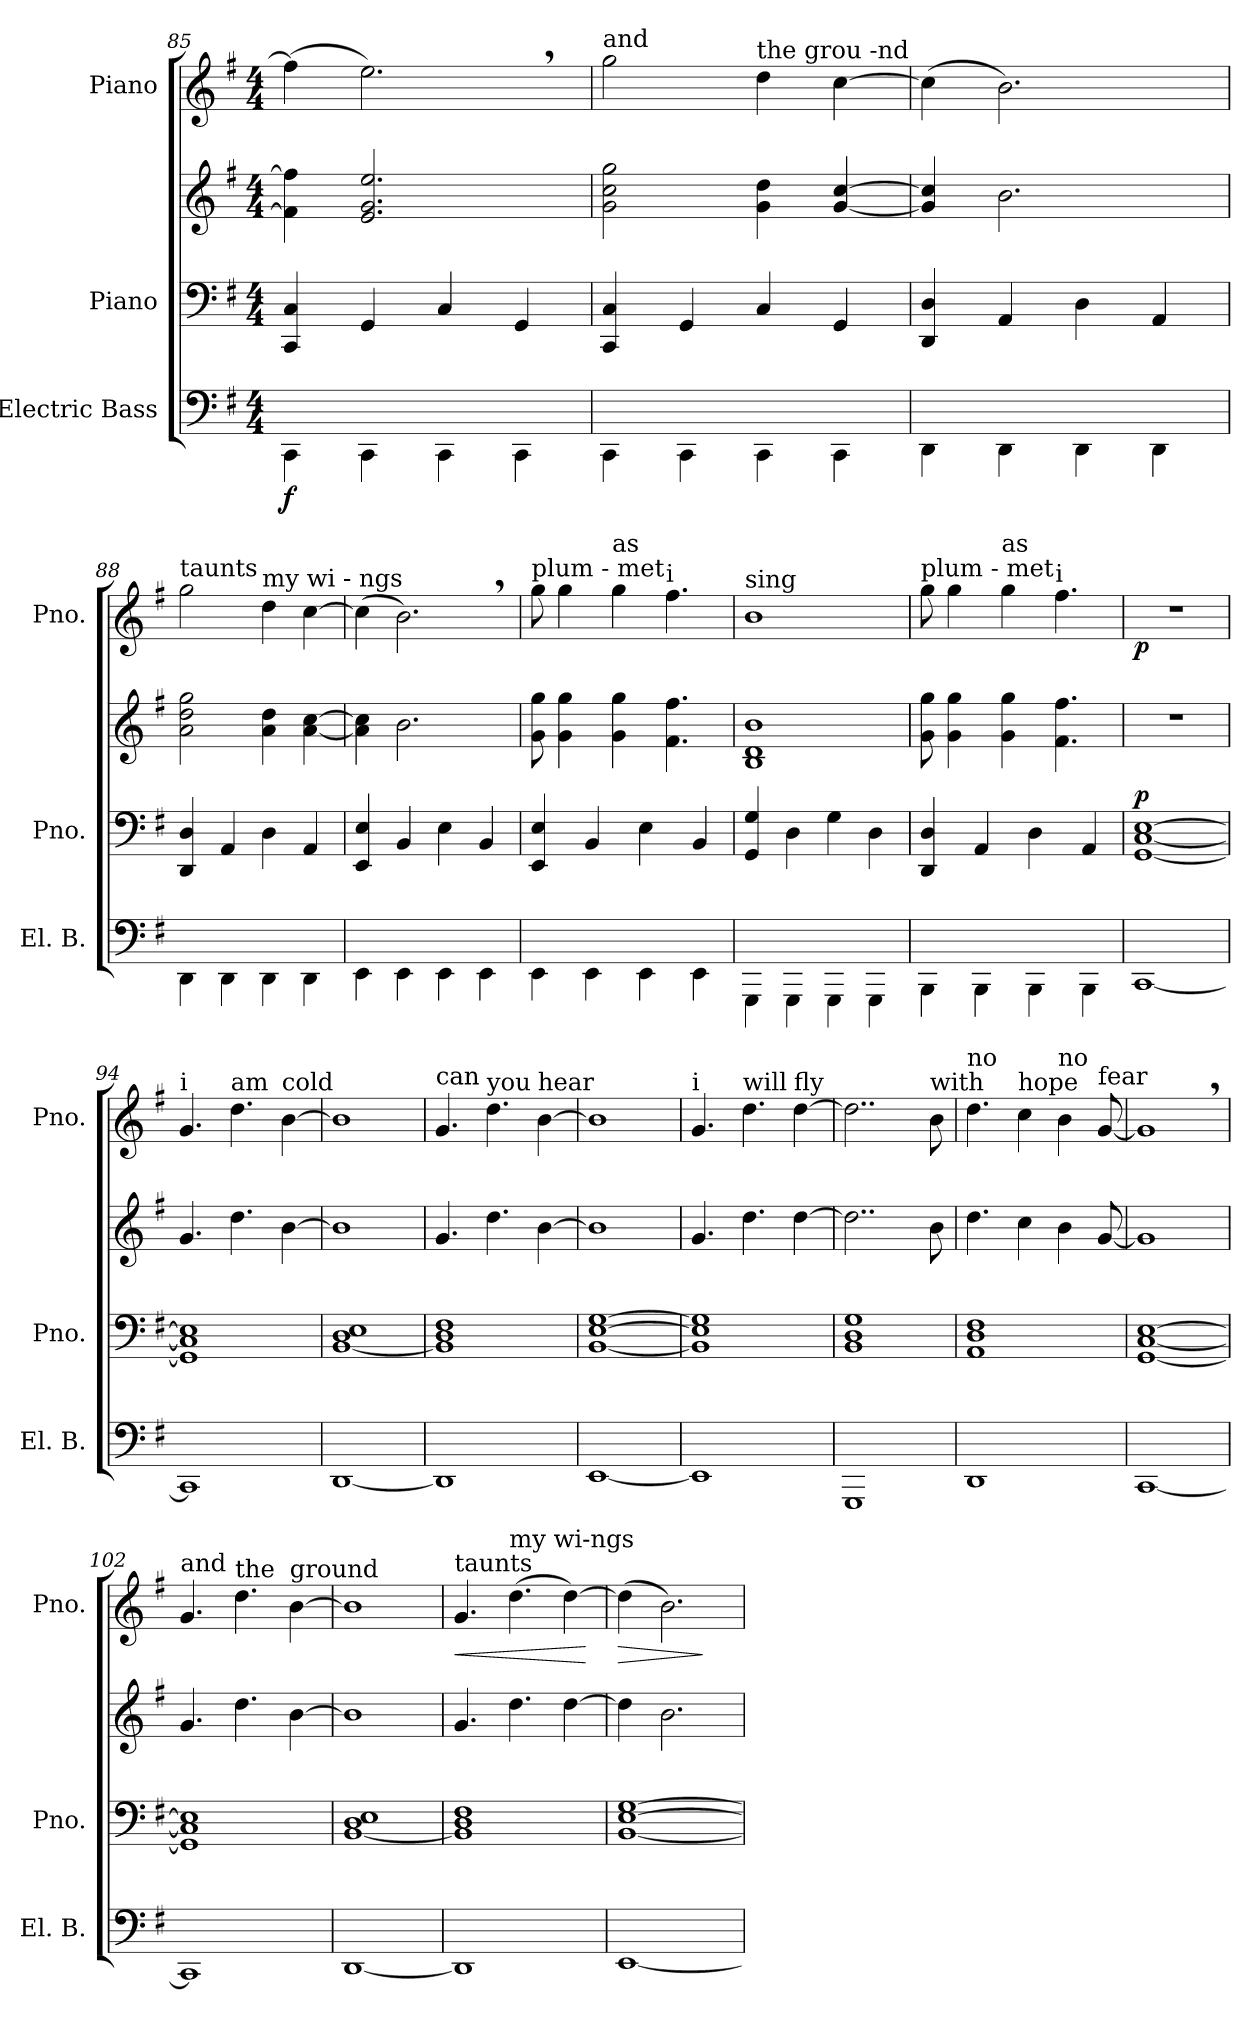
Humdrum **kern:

**kern	**dynam	**kern	**kern	**dynam	**kern	**dynam
*part3	*part3	*part2	*part2	*part2	*part1	*part1
*staff4	*staff4	*staff3	*staff2	*staff2/3	*staff1	*staff1
*I"Electric Bass	*	*I"Piano	*	*	*I"Piano	*
*I'El. B.	*	*I'Pno.	*	*	*I'Pno.	*
*	*	*clefF4	*clefG2	*	*clefG2	*
*ITrd7c12	*	*	*	*	*	*
*k[f#]	*	*k[f#]	*k[f#]	*	*k[f#]	*
*M4/4	*	*M4/4	*M4/4	*	*M4/4	*
=85	=85	=85	=85	=85	=85	=85
!	!LO:DY:b	!	!	!	!	!
4CCC\	f	4CC/ 4C/	4f#\] 4ff#\]	.	(>4ff#\]	.
4CCC\	.	4GG/	2.e/ 2.g/ 2.ee/	.	2.ee,\)	.
4CCC\	.	4C/	.	.	.	.
4CCC\	.	4GG/	.	.	.	.
=86	=86	=86	=86	=86	=86	=86
!	!	!	!	!	!LO:TX:a:t=and	!
4CCC\	.	4CC/ 4C/	2g\ 2cc\ 2gg\	.	2gg\	.
4CCC\	.	4GG/	.	.	.	.
!	!	!	!	!	!LO:TX:a:t=the grou -nd	!
4CCC\	.	4C/	4g\ 4dd\	.	4dd\	.
4CCC\	.	4GG/	[4g/ [4cc/	.	[4cc\	.
=87	=87	=87	=87	=87	=87	=87
4DDD\	.	4DD/ 4D/	4g/] 4cc/]	.	(>4cc\]	.
4DDD\	.	4AA/	2.b\	.	2.b\)	.
4DDD\	.	4D\	.	.	.	.
4DDD\	.	4AA/	.	.	.	.
!!LO:PB:g=z
=88	=88	=88	=88	=88	=88	=88
!	!	!	!	!	!LO:TX:a:t=taunts	!
4DDD\	.	4DD/ 4D/	2a\ 2dd\ 2gg\	.	2gg\	.
4DDD\	.	4AA/	.	.	.	.
!	!	!	!	!	!LO:TX:a:t=my wi - ngs	!
4DDD\	.	4D\	4a\ 4dd\	.	4dd\	.
4DDD\	.	4AA/	[4a\ [4cc\	.	[4cc\	.
=89	=89	=89	=89	=89	=89	=89
4EEE\	.	4EE/ 4E/	4a\] 4cc\]	.	(>4cc\]	.
4EEE\	.	4BB/	2.b\	.	2.b,\)	.
4EEE\	.	4E\	.	.	.	.
4EEE\	.	4BB/	.	.	.	.
=90	=90	=90	=90	=90	=90	=90
!	!	!	!	!	!LO:TX:a:t=plum - met	!
4EEE\	.	4EE/ 4E/	8g\ 8gg\	.	8gg\	.
.	.	.	4g\ 4gg\	.	4gg\	.
4EEE\	.	4BB/	.	.	.	.
!	!	!	!	!	!LO:TX:a:t=as	!
.	.	.	4g\ 4gg\	.	4gg\	.
4EEE\	.	4E\	.	.	.	.
!	!	!	!	!	!LO:TX:a:t=i	!
.	.	.	4.f#\ 4.ff#\	.	4.ff#\	.
4EEE\	.	4BB/	.	.	.	.
=91	=91	=91	=91	=91	=91	=91
!	!	!	!	!	!LO:TX:a:t=sing	!
4GGGG\	.	4GG/ 4G/	1B 1d 1b	.	1b	.
4GGGG\	.	4D\	.	.	.	.
4GGGG\	.	4G\	.	.	.	.
4GGGG\	.	4D\	.	.	.	.
=92	=92	=92	=92	=92	=92	=92
!	!	!	!	!	!LO:TX:a:t=plum - met	!
4BBBB\	.	4DD/ 4D/	8g\ 8gg\	.	8gg\	.
.	.	.	4g\ 4gg\	.	4gg\	.
4BBBB\	.	4AA/	.	.	.	.
!	!	!	!	!	!LO:TX:a:t=as	!
.	.	.	4g\ 4gg\	.	4gg\	.
4BBBB\	.	4D\	.	.	.	.
!	!	!	!	!	!LO:TX:a:t=i	!
.	.	.	4.f#\ 4.ff#\	.	4.ff#\	.
4BBBB\	.	4AA/	.	.	.	.
=93	=93	=93	=93	=93	=93	=93
!	!	!	!	!LO:DY:a=2	!	!LO:DY:b
[1CCC	.	[1GG [1C [1E	1r	p	1r	p
=94	=94	=94	=94	=94	=94	=94
!	!	!	!	!	!LO:TX:a:t=i	!
1CCC]	.	1GG] 1C] 1E]	4.g/	.	4.g/	.
!	!	!	!	!	!LO:TX:a:t=am	!
.	.	.	4.dd\	.	4.dd\	.
!	!	!	!	!	!LO:TX:a:t=cold	!
.	.	.	[4b\	.	[4b\	.
=95	=95	=95	=95	=95	=95	=95
[1DDD	.	[1BB 1D 1E	1b]	.	1b]	.
!!LO:LB:g=z
=96	=96	=96	=96	=96	=96	=96
!	!	!	!	!	!LO:TX:a:t=can	!
1DDD]	.	1BB] 1D 1F#	4.g/	.	4.g/	.
!	!	!	!	!	!LO:TX:a:t=you	!
.	.	.	4.dd\	.	4.dd\	.
!	!	!	!	!	!LO:TX:a:t=hear	!
.	.	.	[4b\	.	[4b\	.
=97	=97	=97	=97	=97	=97	=97
[1EEE	.	[1BB [1E [1G	1b]	.	1b]	.
=98	=98	=98	=98	=98	=98	=98
!	!	!	!	!	!LO:TX:a:t=i	!
1EEE]	.	1BB] 1E] 1G]	4.g/	.	4.g/	.
!	!	!	!	!	!LO:TX:a:t=will	!
.	.	.	4.dd\	.	4.dd\	.
!	!	!	!	!	!LO:TX:a:t=fly	!
.	.	.	[4dd\	.	[4dd\	.
=99	=99	=99	=99	=99	=99	=99
1GGGG	.	1BB 1D 1G	2..dd\]	.	2..dd\]	.
!	!	!	!	!	!LO:TX:a:t=with	!
.	.	.	8b\	.	8b\	.
=100	=100	=100	=100	=100	=100	=100
!	!	!	!	!	!LO:TX:a:t=no	!
1DDD	.	1AA 1D 1F#	4.dd\	.	4.dd\	.
!	!	!	!	!	!LO:TX:a:t=hope	!
.	.	.	4cc\	.	4cc\	.
!	!	!	!	!	!LO:TX:a:t=no	!
.	.	.	4b\	.	4b\	.
!	!	!	!	!	!LO:TX:a:t=fear	!
.	.	.	[8g/	.	[8g/	.
=101	=101	=101	=101	=101	=101	=101
[1CCC	.	[1GG [1C [1E	1g]	.	1g,]	.
=102	=102	=102	=102	=102	=102	=102
!	!	!	!	!	!LO:TX:a:t=and	!
1CCC]	.	1GG] 1C] 1E]	4.g/	.	4.g/	.
!	!	!	!	!	!LO:TX:a:t=the	!
.	.	.	4.dd\	.	4.dd\	.
!	!	!	!	!	!LO:TX:a:t=ground	!
.	.	.	[4b\	.	[4b\	.
=103	=103	=103	=103	=103	=103	=103
[1DDD	.	[1BB 1D 1E	1b]	.	1b]	.
=104	=104	=104	=104	=104	=104	=104
!	!	!	!	!	!LO:TX:a:t=taunts	!
!	!	!	!	!	!	!LO:HP:b
1DDD]	.	1BB] 1D 1F#	4.g/	.	4.g/	<
!	!	!	!	!	!LO:TX:a:t=my wi-ngs	!
.	.	.	4.dd\	.	(>4.dd\	.
.	.	.	[4dd\	.	[4dd\)	.
.	.	.	.	.	.	[
=105	=105	=105	=105	=105	=105	=105
!	!	!	!	!	!	!LO:HP:b
[1EEE	.	[1BB [1E [1G	4dd\]	.	(>4dd\]	>
.	.	.	2.b\	.	2.b\)	.
.	.	.	.	.	.	]
=	=	=	=	=	=	=
*-	*-	*-	*-	*-	*-	*-
